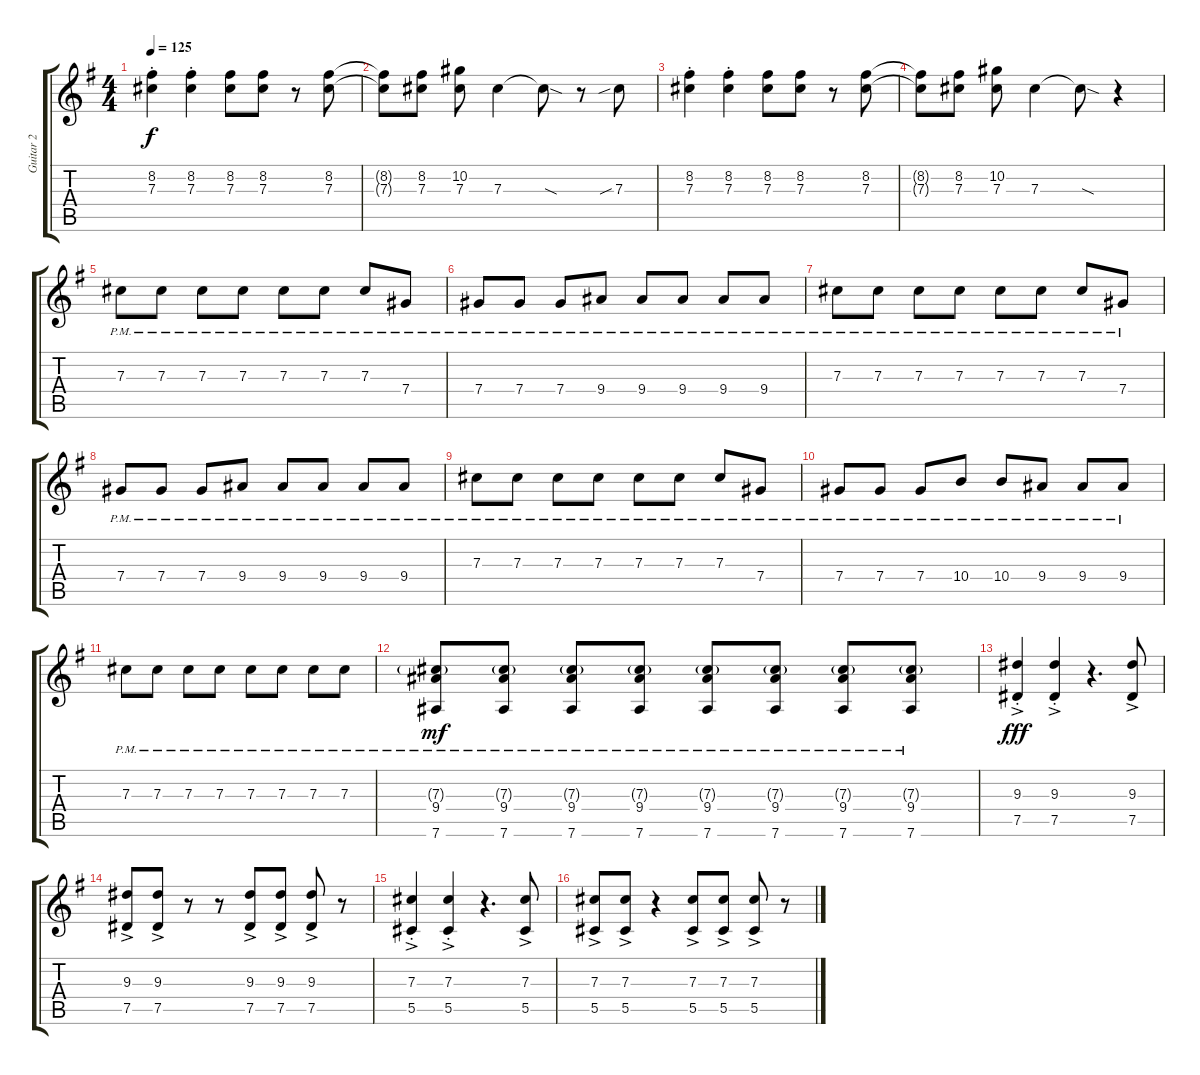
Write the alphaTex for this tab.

\track ("Guitar 2" "Guitar 2") {instrument distortionguitar}
\staff {score tabs}
\tuning (Eb4 Bb3 Gb3 Db3 Ab2 Eb2) {hide}
\ts (4 4)
\tempo 125
\clef g2
\ks eminor
(8.2{st} 7.3).4{dy f} (8.2{st} 7.3{st}).4 (8.2 7.3).8 (8.2 7.3).8 r.8 (8.2 7.3).8 |
(8.2{t} 7.3{t}).8 (8.2 7.3).8 (10.2 7.3).8 7.3.4 7.3{sod t}.8 r.8 7.3{sib}.8 |
(8.2{st} 7.3).4 (8.2{st} 7.3{st}).4 (8.2 7.3).8 (8.2 7.3).8 r.8 (8.2 7.3).8 |
(8.2{t} 7.3{t}).8 (8.2 7.3).8 (10.2 7.3).8 7.3.4 7.3{sod t}.8 r.4 |
7.3{pm}.8{volume 9 instrument overdrivenguitar} 7.3{pm}.8 7.3{pm}.8 7.3{pm}.8 7.3{pm}.8 7.3{pm}.8 7.3{pm}.8 7.4{pm}.8 |
7.4{pm}.8 7.4{pm}.8 7.4{pm}.8 9.4{pm}.8 9.4{pm}.8 9.4{pm}.8 9.4{pm}.8 9.4{pm}.8 |
7.3{pm}.8 7.3{pm}.8 7.3{pm}.8 7.3{pm}.8 7.3{pm}.8 7.3{pm}.8 7.3{pm}.8 7.4{pm}.8 |
7.4{pm}.8 7.4{pm}.8 7.4{pm}.8 9.4{pm}.8 9.4{pm}.8 9.4{pm}.8 9.4{pm}.8 9.4{pm}.8 |
7.3{pm}.8 7.3{pm}.8 7.3{pm}.8 7.3{pm}.8 7.3{pm}.8 7.3{pm}.8 7.3{pm}.8 7.4{pm}.8 |
7.4{pm}.8 7.4{pm}.8 7.4{pm}.8 10.4{pm}.8 10.4{pm}.8 9.4{pm}.8 9.4{pm}.8 9.4{pm}.8 |
7.3{pm}.8 7.3{pm}.8 7.3{pm}.8 7.3{pm}.8 7.3{pm}.8 7.3{pm}.8 7.3{pm}.8 7.3{pm}.8 |
(7.3{g pm} 9.4 7.6).8{dy mf instrument distortionguitar} (7.3{g pm} 9.4 7.6).8 (7.3{g pm} 9.4 7.6).8 (7.3{g pm} 9.4 7.6).8 (7.3{g pm} 9.4 7.6).8 (7.3{g pm} 9.4 7.6).8 (7.3{g pm} 9.4 7.6).8 (7.3{g pm} 9.4 7.6).8 |
(9.3{st} 7.5{ac st}).4{dy fff volume 11 instrument distortionguitar} (9.3{st} 7.5{ac st}).4 r.4{d} (9.3 7.5{ac}).8 |
(9.3 7.5{ac}).8 (9.3 7.5{ac}).8 r.8 r.8 (9.3 7.5{ac}).8 (9.3 7.5{ac}).8 (9.3 7.5{ac}).8 r.8 |
(7.3{st} 5.5{ac st}).4 (7.3{st} 5.5{ac st}).4 r.4{d} (7.3 5.5{ac}).8 |
(7.3 5.5{ac}).8 (7.3 5.5{ac}).8 r.4 (7.3 5.5{ac}).8 (7.3 5.5{ac}).8 (7.3 5.5{ac}).8 r.8
